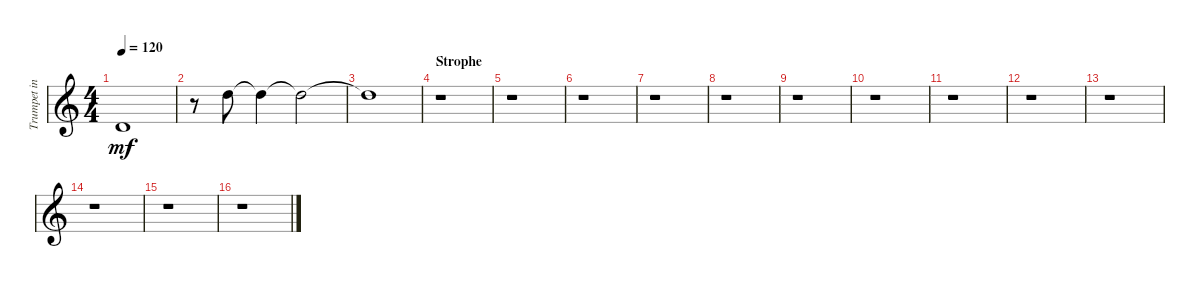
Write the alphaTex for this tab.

\track ("Trumpet in C" "Trumpet in") {instrument trumpet}
\staff {score}
\tuning (E4 B3 G3 D3 A2 E2 B1) {hide}
\ts (4 4)
\tempo 120
\clef g2
\ks c
3.2{t}.1{dy mf} |
r.8 10.1.8 10.1{t}.4 10.1{t}.2 |
10.1{t}.1 |
\section ("" "Strophe")
r.1 |
r.1 |
r.1 |
r.1 |
r.1 |
r.1 |
r.1 |
r.1 |
r.1 |
r.1 |
r.1 |
r.1 |
r.1
